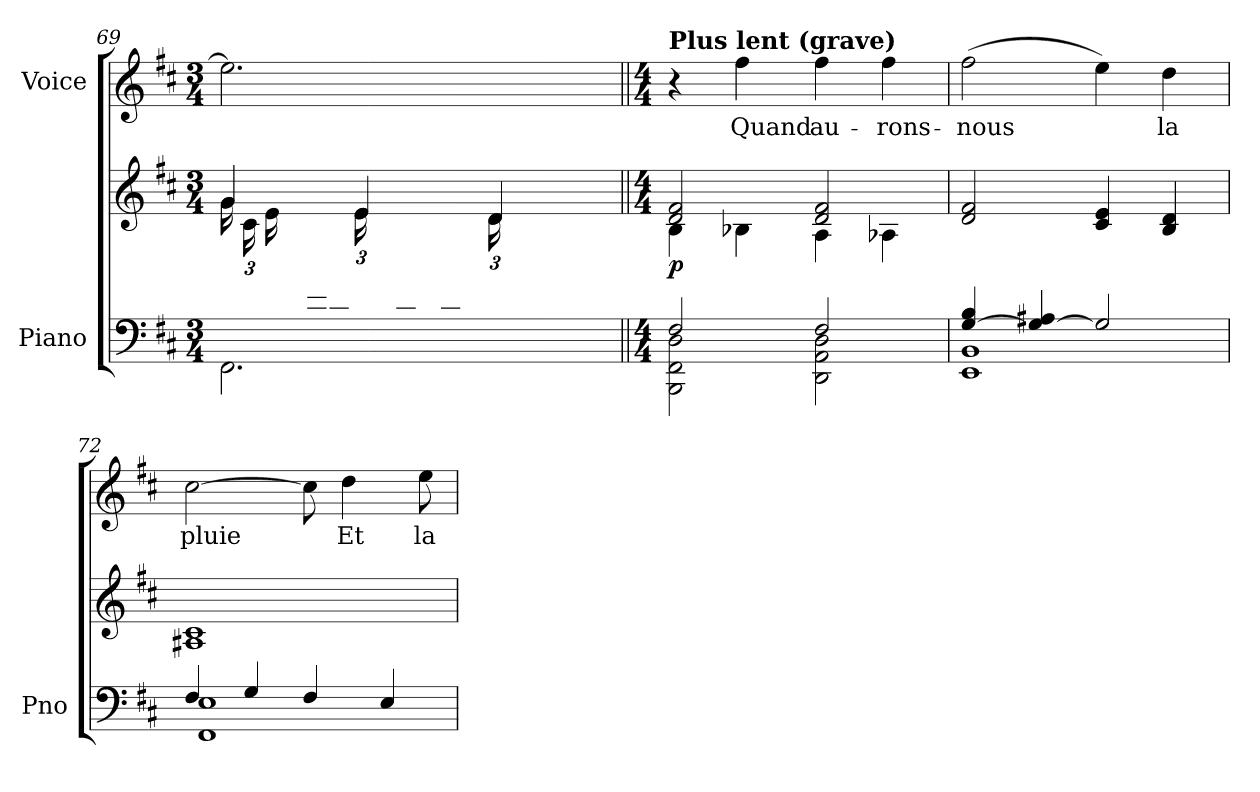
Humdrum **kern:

**kern	**kern	**dynam	**kern	**text
*part2	*part2	*part2	*part1	*part1
*staff3	*staff2	*staff2/3	*staff1	*staff1
*I"Piano	*	*	*I"Voice	*
*I'Pno	*	*	*	*
!!LO:LB:g=z
*clefF4	*clefG2	*	*clefG2	*
*k[f#c#]	*k[f#c#]	*	*k[f#c#]	*
*M3/4	*M3/4	*	*M3/4	*
=69	=69	=69	=69	=69
*^	*^	*	*	*
*	*	*	*Xbrackettup	*	*	*
8ryy	2.FF#\	4g/	24g\LL	.	2.ee\]	.
.	.	.	24c#\	.	.	.
.	.	.	24e\	.	.	.
24A#X/	.	.	8ryy	.	.	.
24e/	.	.	.	.	.	.
24c#/JJ	.	.	.	.	.	.
24ryy	.	4e/	24e\LL	.	.	.
24A#/	.	.	24%5ryy	.	.	.
24c#/	.	.	.	.	.	.
24G/	.	.	.	.	.	.
24c#/	.	.	.	.	.	.
24A#/JJ	.	.	.	.	.	.
24ryy	.	4d/	24d\LL	.	.	.
24G/	.	.	24%5ryy	.	.	.
24A#/	.	.	.	.	.	.
24E/	.	.	.	.	.	.
24A#/	.	.	.	.	.	.
24F#/JJ	.	.	.	.	.	.
!!LO:LB:g=z
=70||	=70||	=70||	=70||	=70||	=70||	=70||
*M4/4	*	*M4/4	*	*	*M4/4	*
!	!	!	!	!	!LO:TX:a:B:t=Plus lent (grave)	!
!	!	!	!	!LO:DY:b	!	!
2F#/	2BBB\ 2FF#\ 2D\	2d/ 2f#/	4B\	p	4r	.
!	!	!	!	!	!	!LO:LY:b
.	.	.	4B-X\	.	4ff#\	Quand
!	!	!	!	!	!	!LO:LY:b
2F#/	2DD\ 2AA\ 2D\	2d/ 2f#/	4A\	.	4ff#\	au-
!	!	!	!	!	!	!LO:LY:b
.	.	.	4A-X\	.	4ff#\	-rons-
=71	=71	=71	=71	=71	=71	=71
!	!	!	!	!	!	!LO:LY:b
*	*	*v	*v	*	*	*
[<4G/ 4B/	1EE 1BB	2d/ 2f#/	.	(2ff#\	-nous
4G/_ 4A#X/	.	.	.	.	.
2G/]	.	4c#/ 4e/	.	4ee\)	.
!	!	!	!	!	!LO:LY:b
.	.	4B/ 4d/	.	4dd\	la
=72	=72	=72	=72	=72	=72
!	!	!	!	!	!LO:LY:b
4F#/	1FF# 1E	1A#X 1c#	.	[2cc#\	pluie
4G/	.	.	.	.	.
4F#/	.	.	.	8cc#\]	.
!	!	!	!	!	!LO:LY:b
.	.	.	.	4dd\	Et
4E/	.	.	.	.	.
!	!	!	!	!	!LO:LY:b
.	.	.	.	8ee\	la
*v	*v	*	*	*	*
=	=	=	=	=
*-	*-	*-	*-	*-
